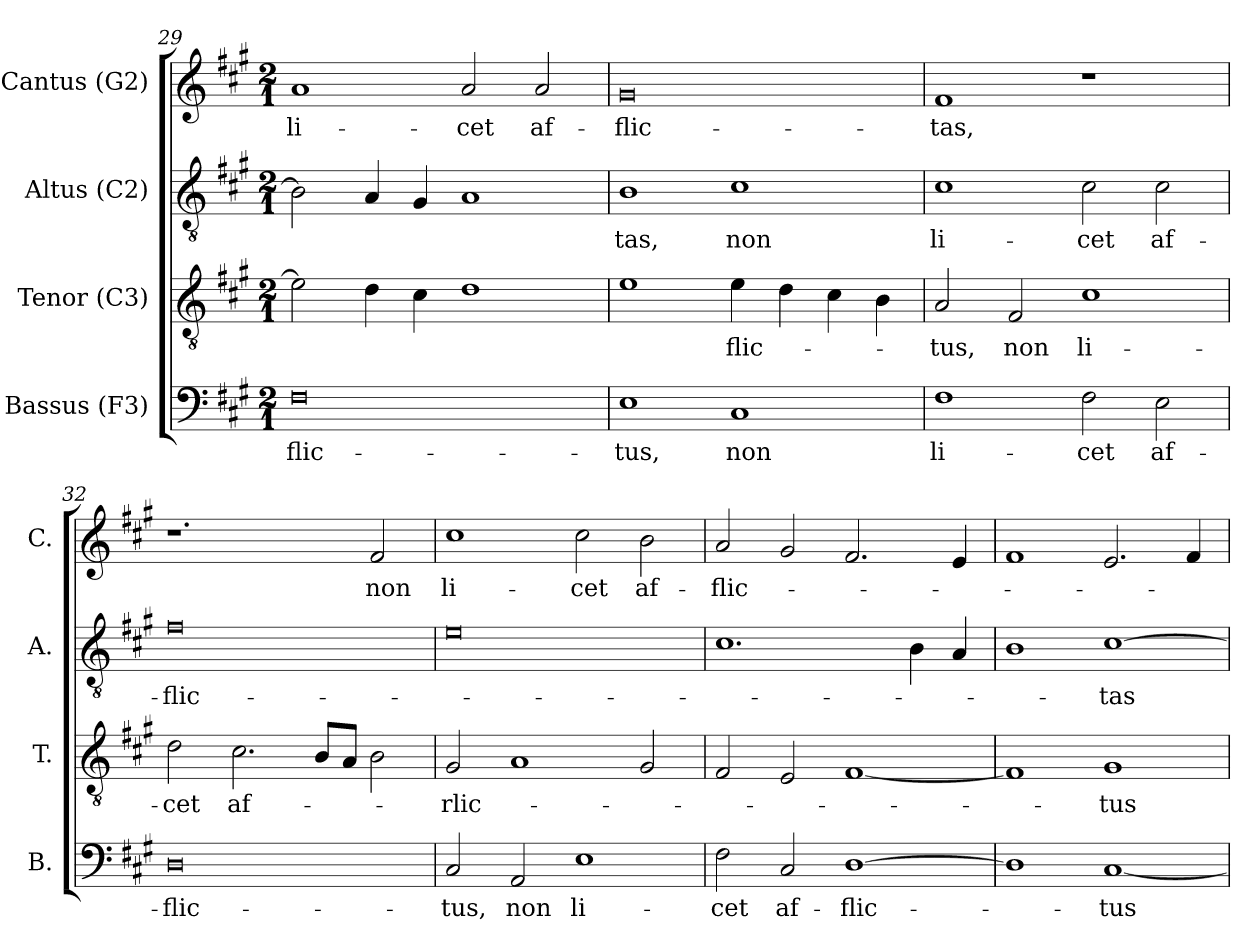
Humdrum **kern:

**kern	**text	**kern	**text	**kern	**text	**kern	**text
*part4	*part4	*part3	*part3	*part2	*part2	*part1	*part1
*staff4	*staff4	*staff3	*staff3	*staff2	*staff2	*staff1	*staff1
*I"Bassus (F3)	*	*I"Tenor (C3)	*	*I"Altus (C2)	*	*I"Cantus (G2)	*
*I'B.	*	*I'T.	*	*I'A.	*	*I'C.	*
*clefF4	*	*clefGv2	*	*clefGv2	*	*clefG2	*
*	*	*ITrd7c12	*	*ITrd7c12	*	*	*
*k[f#c#g#]	*	*k[f#c#g#]	*	*k[f#c#g#]	*	*k[f#c#g#]	*
*A:	*	*A:	*	*A:	*	*A:	*
*M2/1	*	*M2/1	*	*M2/1	*	*M2/1	*
=29	=29	=29	=29	=29	=29	=29	=29
!	!LO:LY:b:color=#000000	!	!	!	!	!	!
!	!	!	!	!	!	!	!LO:LY:b:color=#000000
0F#i	-flic-	2Ei\]	.	2BBi\]	.	1ai	li-
.	.	4Di\	.	4AAi/	.	.	.
.	.	4C#i\	.	4GG#i/	.	.	.
!	!	!	!	!	!	!	!LO:LY:b:color=#000000
.	.	1Di	.	1AAi	.	2ai/	-cet
!	!	!	!	!	!	!	!LO:LY:b:color=#000000
.	.	.	.	.	.	2ai/	af-
=30	=30	=30	=30	=30	=30	=30	=30
!	!LO:LY:b:color=#000000	!	!	!	!	!	!
!	!	!	!	!	!LO:LY:b:color=#000000	!	!
!	!	!	!	!	!	!	!LO:LY:b:color=#000000
1Ei	-tus,	1Ei	.	1BBi	-tas,	0g#i	-flic-
!	!LO:LY:b:color=#000000	!	!	!	!	!	!
!	!	!	!LO:LY:b:color=#000000	!	!	!	!
!	!	!	!	!	!LO:LY:b:color=#000000	!	!
1C#i	non	4Ei\	-flic-	1C#i	non	.	.
.	.	4Di\	.	.	.	.	.
.	.	4C#i\	.	.	.	.	.
.	.	4BBi\	.	.	.	.	.
=31	=31	=31	=31	=31	=31	=31	=31
!	!LO:LY:b:color=#000000	!	!	!	!	!	!
!	!	!	!LO:LY:b:color=#000000	!	!	!	!
!	!	!	!	!	!LO:LY:b:color=#000000	!	!
!	!	!	!	!	!	!	!LO:LY:b:color=#000000
1F#i	li-	2AAi/	-tus,	1C#i	li-	1f#i	-tas,
!	!	!	!LO:LY:b:color=#000000	!	!	!	!
.	.	2FF#i/	non	.	.	.	.
!	!LO:LY:b:color=#000000	!	!	!	!	!	!
!	!	!	!LO:LY:b:color=#000000	!	!	!	!
!	!	!	!	!	!LO:LY:b:color=#000000	!	!
2F#i\	-cet	1C#i	li-	2C#i\	-cet	1r	.
!	!LO:LY:b:color=#000000	!	!	!	!	!	!
!	!	!	!	!	!LO:LY:b:color=#000000	!	!
2Ei\	af-	.	.	2C#i\	af-	.	.
=32	=32	=32	=32	=32	=32	=32	=32
!	!LO:LY:b:color=#000000	!	!	!	!	!	!
!	!	!	!LO:LY:b:color=#000000	!	!	!	!
!	!	!	!	!	!LO:LY:b:color=#000000	!	!
0Di	-flic-	2Di\	-cet	0F#i	-flic-	1.r	.
!	!	!	!LO:LY:b:color=#000000	!	!	!	!
.	.	2.C#i\	af-	.	.	.	.
.	.	8BBi/L	.	.	.	.	.
.	.	8AAi/J	.	.	.	.	.
!	!	!	!	!	!	!	!LO:LY:b:color=#000000
.	.	2BBi\	.	.	.	2f#i/	non
!!LO:LB:g=z
=33	=33	=33	=33	=33	=33	=33	=33
!	!LO:LY:b:color=#000000	!	!	!	!	!	!
!	!	!	!LO:LY:b:color=#000000	!	!	!	!
!	!	!	!	!	!	!	!LO:LY:b:color=#000000
2C#i/	-tus,	2GG#i/	-rlic-	0Ei	.	1cc#i	li-
!	!LO:LY:b:color=#000000	!	!	!	!	!	!
2AAi/	non	1AAi	.	.	.	.	.
!	!LO:LY:b:color=#000000	!	!	!	!	!	!
!	!	!	!	!	!	!	!LO:LY:b:color=#000000
1Ei	li-	.	.	.	.	2cc#i\	-cet
!	!	!	!	!	!	!	!LO:LY:b:color=#000000
.	.	2GG#i/	.	.	.	2bi\	af-
=34	=34	=34	=34	=34	=34	=34	=34
!	!LO:LY:b:color=#000000	!	!	!	!	!	!
!	!	!	!	!	!	!	!LO:LY:b:color=#000000
2F#i\	-cet	2FF#i/	.	1.C#i	.	2ai/	-flic-
!	!LO:LY:b:color=#000000	!	!	!	!	!	!
2C#i/	af-	2EEi/	.	.	.	2g#i/	.
!	!LO:LY:b:color=#000000	!	!	!	!	!	!
[1Di	-flic-	[1FF#i	.	.	.	2.f#i/	.
.	.	.	.	4BBi\	.	.	.
.	.	.	.	4AAi/	.	4ei/	.
=35	=35	=35	=35	=35	=35	=35	=35
1Di]	.	1FF#i]	.	1BBi	.	1f#i	.
!	!LO:LY:b:color=#000000	!	!	!	!	!	!
!	!	!	!LO:LY:b:color=#000000	!	!	!	!
!	!	!	!	!	!LO:LY:b:color=#000000	!	!
[1C#i	-tus	1GG#i	-tus	[1C#i	-tas	2.ei/	.
.	.	.	.	.	.	4f#i/	.
=	=	=	=	=	=	=	=
*-	*-	*-	*-	*-	*-	*-	*-
